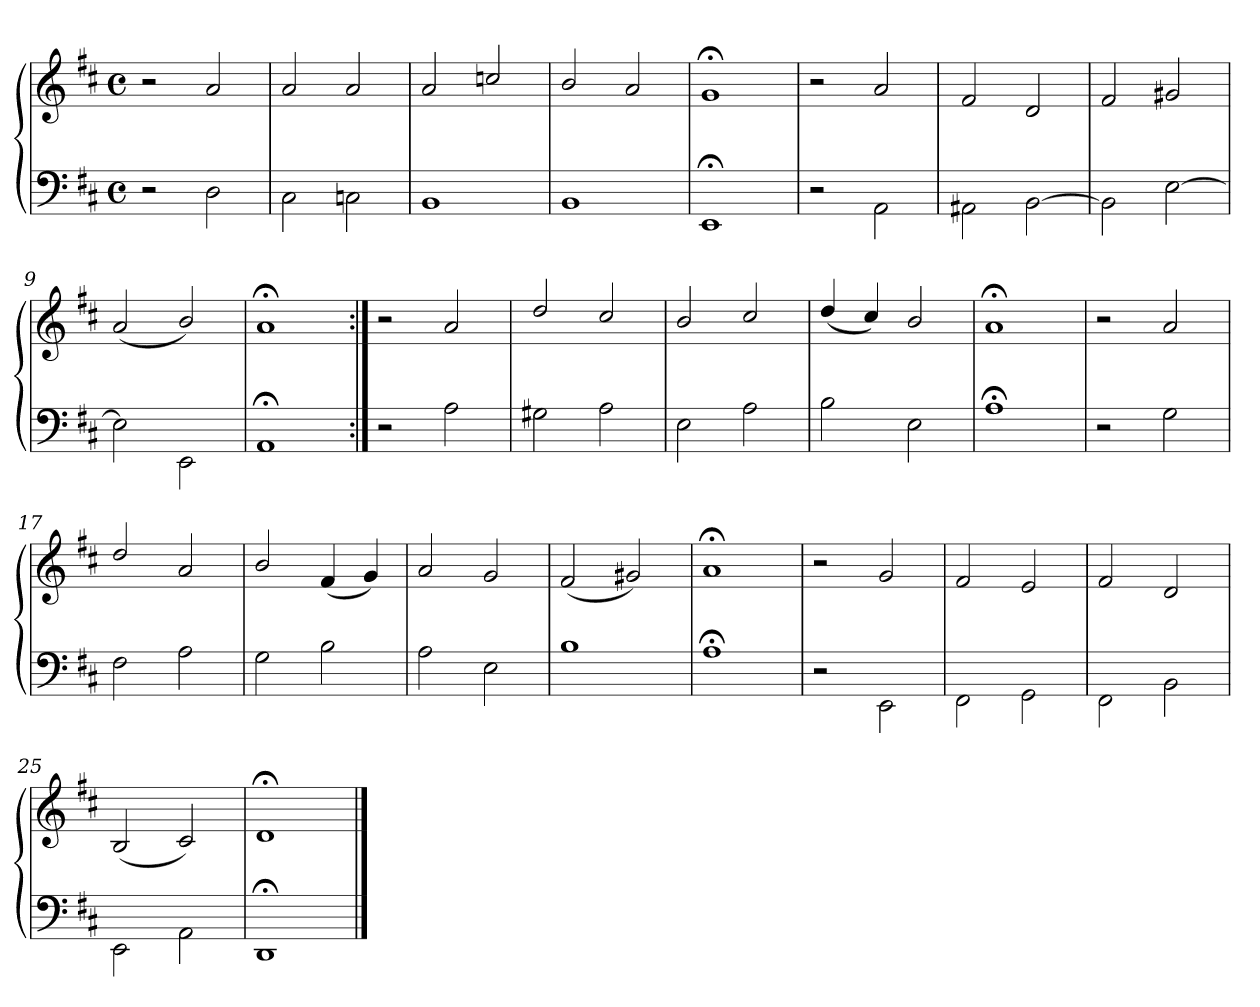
**kern	**kern
*part1	*part1
*staff2	*staff1
*clefF4	*clefG2
*k[f#c#]	*k[f#c#]
*M4/4	*M4/4
*met(c)	*met(c)
=1	=1
2r	2r
2D\	2a/
=2	=2
2C#\	2a/
2Cn\	2a/
=3	=3
1BB\	2a/
.	2ccn/
=4	=4
1BB\	2b/
.	2a/
=5	=5
1EE;\	1g;</
=6	=6
2r	2r
2AA\	2a/
=7	=7
2AA#X\	2f#/
[2BB\	2d/
=8	=8
2BB\]	2f#/
[2E\	2g#X/
=9	=9
2E\]	(2a/
2EE\	2b/)
=10	=10
1AA;\	1a;</
!!LO:PB:g=z
=11:|!	=11:|!
2r	2r
2A\	2a/
=12	=12
2G#X\	2dd/
2A\	2cc#/
=13	=13
2E\	2b/
2A\	2cc#/
=14	=14
2B\	(4dd/
.	4cc#/)
2E\	2b/
=15	=15
1A;\	1a;</
=16	=16
2r	2r
2G\	2a/
=17	=17
2F#\	2dd/
2A\	2a/
=18	=18
2G\	2b/
2B\	(4f#/
.	4g/)
=19	=19
2A\	2a/
2E\	2g/
=20	=20
1B\	(2f#/
.	2g#X/)
=21	=21
1A;\	1a;</
!!LO:LB:g=z
=22	=22
2r	2r
2EE\	2g/
=23	=23
2FF#\	2f#/
2GG\	2e/
=24	=24
2FF#\	2f#/
2BB\	2d/
=25	=25
2EE\	(2B/
2AA\	2c#/)
=26	=26
1DD;\	1d;</
==	==
*-	*-
